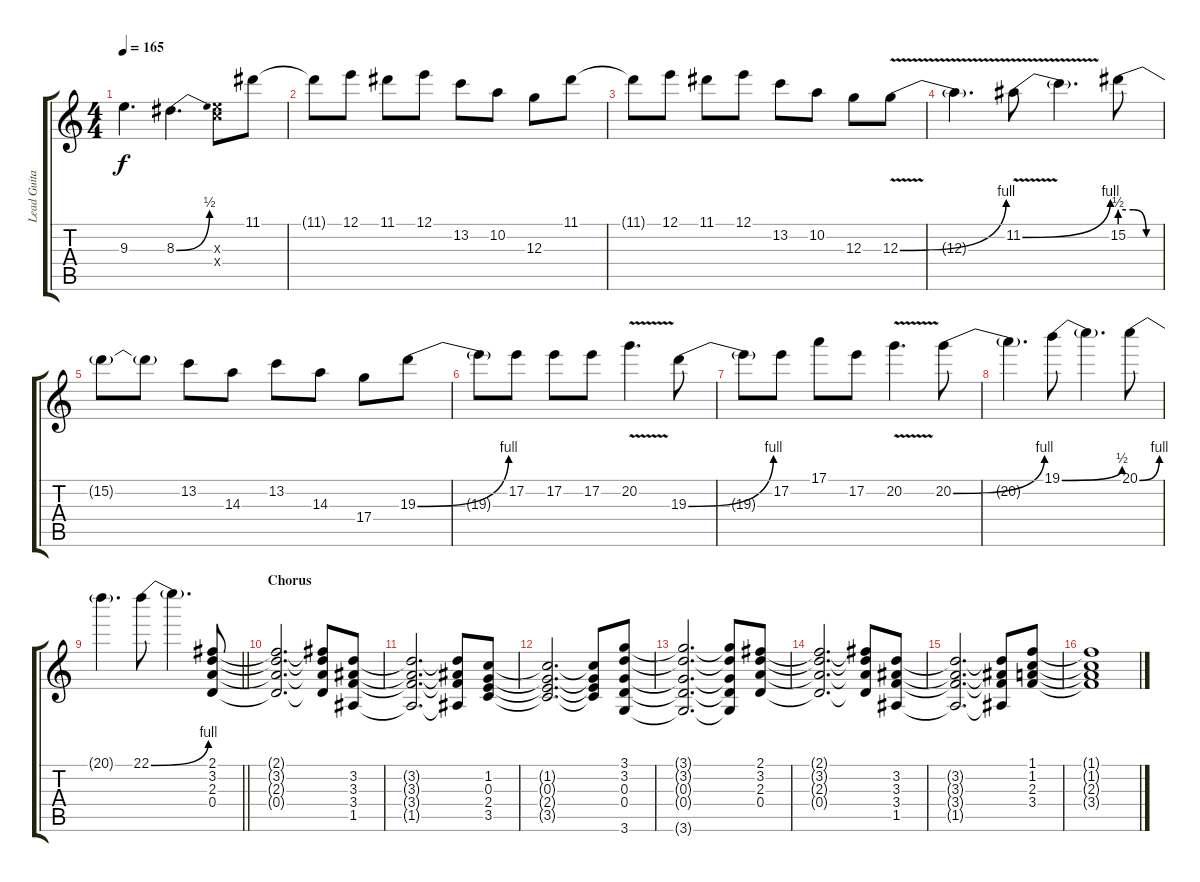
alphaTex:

\track ("Lead Guitar (Slash)" "Lead Guita") {instrument overdrivenguitar}
\staff {score tabs}
\tuning (E4 B3 G3 D3 A2 E2) {hide}
\ts (4 4)
\tempo 165
\clef g2
\ks c
9.3{t}.4{d dy f} 8.3{be (bend 0 0 60 2)}.4{d} (9.3{x} 10.4{x}).8 11.1.8 |
11.1{t}.8 12.1.8 11.1.8 12.1.8 13.2.8 10.2.8 12.3.8 11.1.8 |
11.1{t}.8 12.1.8 11.1.8 12.1.8 13.2.8 10.2.8 12.3.8 12.3{be (bend 0 0 60 4) v}.8 |
12.3{t}.4{d} 11.2{be (bend 0 0 60 4) v}.8 11.2{t}.4{d} 15.2{be (custom 0 2 20 2 40 0 60 0)}.8 |
15.2{t}.8 15.2{t}.8 13.2.8 14.3.8 13.2.8 14.3.8 17.4.8 19.3{be (bend 0 0 60 4)}.8 |
19.3{t}.8 17.2.8 17.2.8 17.2.8 20.2{v}.4{d} 19.3{be (bend 0 0 60 4)}.8 |
19.3{t}.8 17.2.8 17.1.8 17.2.8 20.2{v}.4{d} 20.2{be (bend 0 0 60 4)}.8 |
20.2{t}.4{d} 19.1{be (bend 0 0 60 2)}.8 19.1{t}.4{d} 20.1{be (bend 0 0 60 4)}.8 |
\barLineRight lightlight
20.1{t}.4{d} 22.1{be (bend 0 0 60 4)}.8 22.1{t}.4{d} (2.1 3.2 2.3 0.4).8 |
\section ("" "Chorus")
(2.1{t} 3.2{t} 2.3{t} 0.4{t}).2{d} (2.1{t} 3.2{t} 2.3{t} 0.4{t}).8 (3.2 3.3 3.4 1.5).8 |
(3.2{t} 3.3{t} 3.4{t} 1.5{t}).2{d} (3.2{t} 3.3{t} 3.4{t} 1.5{t}).8 (1.2 0.3 2.4 3.5).8 |
(1.2{t} 0.3{t} 2.4{t} 3.5{t}).2{d} (1.2{t} 0.3{t} 2.4{t} 3.5{t}).8 (3.1 3.2 0.3 0.4 3.6).8 |
(3.1{t} 3.2{t} 0.3{t} 0.4{t} 3.6{t}).2{d} (3.1{t} 3.2{t} 0.3{t} 0.4{t} 3.6{t}).8 (2.1 3.2 2.3 0.4).8 |
(2.1{t} 3.2{t} 2.3{t} 0.4{t}).2{d} (2.1{t} 3.2{t} 2.3{t} 0.4{t}).8 (3.2 3.3 3.4 1.5).8 |
(3.2{t} 3.3{t} 3.4{t} 1.5{t}).2{d} (3.2{t} 3.3{t} 3.4{t} 1.5{t}).8 (1.1 1.2 2.3 3.4).8 |
(1.1{t} 1.2{t} 2.3{t} 3.4{t}).1
